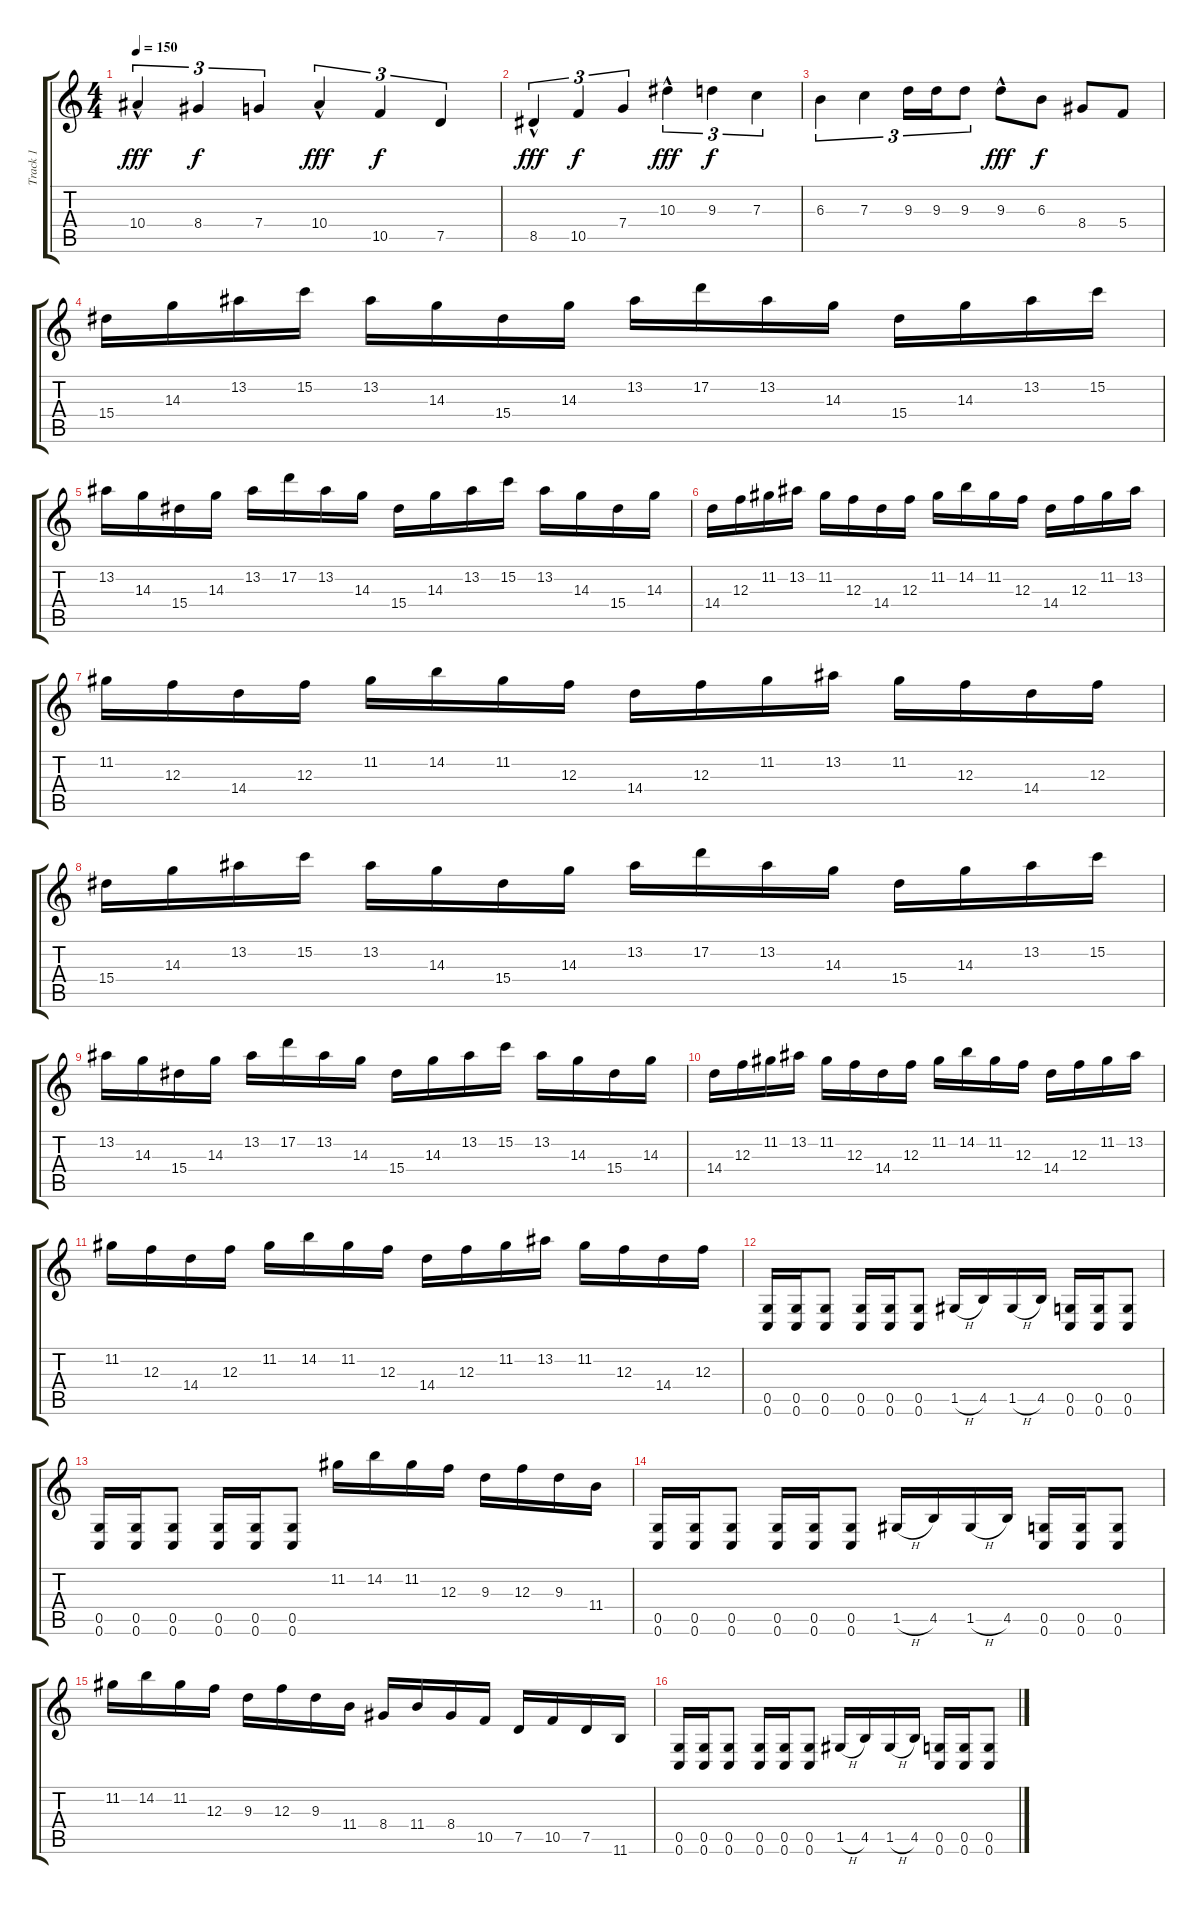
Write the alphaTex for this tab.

\track ("Track 1" "Track 1") {instrument distortionguitar}
\staff {score tabs}
\tuning (D4 A3 F3 C3 G2 C2) {hide}
\ts (4 4)
\tempo 150
\clef g2
\ks c
10.4{hac}.4{tu (3 2) dy fff} 8.4.4{tu (3 2) dy f} 7.4.4{tu (3 2)} 10.4{hac}.4{tu (3 2) dy fff} 10.5.4{tu (3 2) dy f} 7.5.4{tu (3 2)} |
8.5{hac}.4{tu (3 2) dy fff} 10.5.4{tu (3 2) dy f} 7.4.4{tu (3 2)} 10.3{hac}.4{tu (3 2) dy fff} 9.3.4{tu (3 2) dy f} 7.3.4{tu (3 2)} |
6.3.4{tu (3 2)} 7.3.4{tu (3 2)} 9.3.16{tu (3 2)} 9.3.16{tu (3 2)} 9.3.8{tu (3 2)} 9.3{hac}.8{dy fff} 6.3.8{dy f} 8.4.8 5.4.8 |
15.4.16 14.3.16 13.2.16 15.2.16 13.2.16 14.3.16 15.4.16 14.3.16 13.2.16 17.2.16 13.2.16 14.3.16 15.4.16 14.3.16 13.2.16 15.2.16 |
13.2.16 14.3.16 15.4.16 14.3.16 13.2.16 17.2.16 13.2.16 14.3.16 15.4.16 14.3.16 13.2.16 15.2.16 13.2.16 14.3.16 15.4.16 14.3.16 |
14.4.16 12.3.16 11.2.16 13.2.16 11.2.16 12.3.16 14.4.16 12.3.16 11.2.16 14.2.16 11.2.16 12.3.16 14.4.16 12.3.16 11.2.16 13.2.16 |
11.2.16 12.3.16 14.4.16 12.3.16 11.2.16 14.2.16 11.2.16 12.3.16 14.4.16 12.3.16 11.2.16 13.2.16 11.2.16 12.3.16 14.4.16 12.3.16 |
15.4.16 14.3.16 13.2.16 15.2.16 13.2.16 14.3.16 15.4.16 14.3.16 13.2.16 17.2.16 13.2.16 14.3.16 15.4.16 14.3.16 13.2.16 15.2.16 |
13.2.16 14.3.16 15.4.16 14.3.16 13.2.16 17.2.16 13.2.16 14.3.16 15.4.16 14.3.16 13.2.16 15.2.16 13.2.16 14.3.16 15.4.16 14.3.16 |
14.4.16 12.3.16 11.2.16 13.2.16 11.2.16 12.3.16 14.4.16 12.3.16 11.2.16 14.2.16 11.2.16 12.3.16 14.4.16 12.3.16 11.2.16 13.2.16 |
11.2.16 12.3.16 14.4.16 12.3.16 11.2.16 14.2.16 11.2.16 12.3.16 14.4.16 12.3.16 11.2.16 13.2.16 11.2.16 12.3.16 14.4.16 12.3.16 |
(0.5 0.6).16 (0.5 0.6).16 (0.5 0.6).8 (0.5 0.6).16 (0.5 0.6).16 (0.5 0.6).8 1.5{h}.16 4.5.16 1.5{h}.16 4.5.16 (0.5 0.6).16 (0.5 0.6).16 (0.5 0.6).8 |
(0.5 0.6).16 (0.5 0.6).16 (0.5 0.6).8 (0.5 0.6).16 (0.5 0.6).16 (0.5 0.6).8 11.2.16 14.2.16 11.2.16 12.3.16 9.3.16 12.3.16 9.3.16 11.4.16 |
(0.5 0.6).16 (0.5 0.6).16 (0.5 0.6).8 (0.5 0.6).16 (0.5 0.6).16 (0.5 0.6).8 1.5{h}.16 4.5.16 1.5{h}.16 4.5.16 (0.5 0.6).16 (0.5 0.6).16 (0.5 0.6).8 |
11.2.16 14.2.16 11.2.16 12.3.16 9.3.16 12.3.16 9.3.16 11.4.16 8.4.16 11.4.16 8.4.16 10.5.16 7.5.16 10.5.16 7.5.16 11.6.16 |
(0.5 0.6).16 (0.5 0.6).16 (0.5 0.6).8 (0.5 0.6).16 (0.5 0.6).16 (0.5 0.6).8 1.5{h}.16 4.5.16 1.5{h}.16 4.5.16 (0.5 0.6).16 (0.5 0.6).16 (0.5 0.6).8
